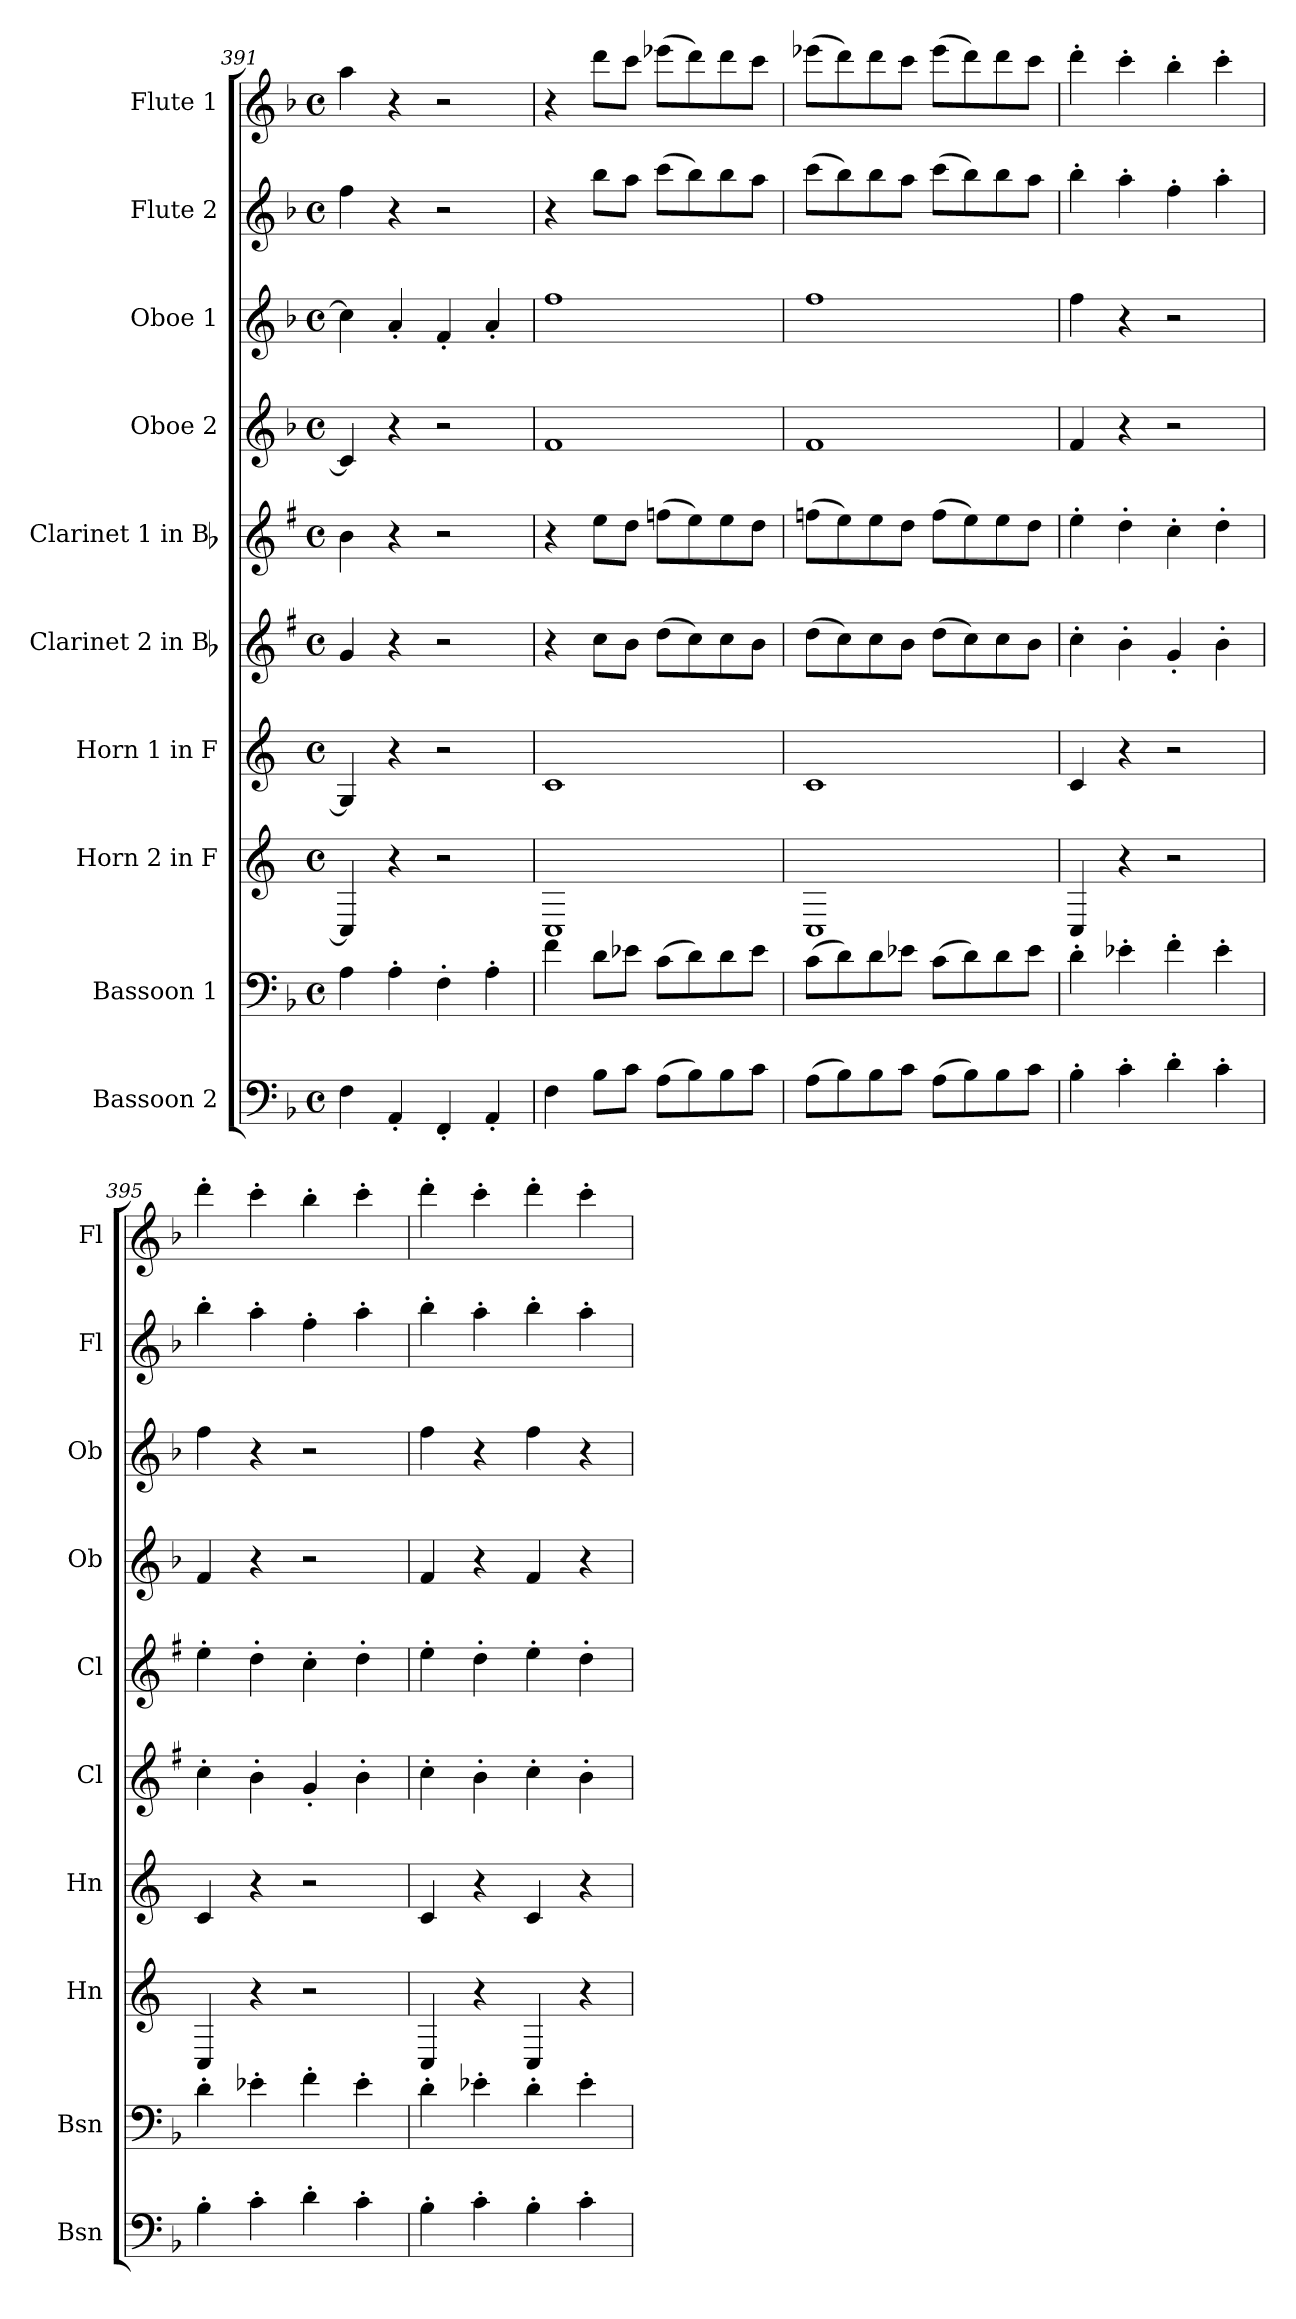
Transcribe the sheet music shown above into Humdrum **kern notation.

**kern	**kern	**kern	**kern	**kern	**kern	**kern	**kern	**kern	**kern
*part10	*part9	*part8	*part7	*part6	*part5	*part4	*part3	*part2	*part1
*staff10	*staff9	*staff8	*staff7	*staff6	*staff5	*staff4	*staff3	*staff2	*staff1
*I"Bassoon 2	*I"Bassoon 1	*I"Horn 2 in F	*I"Horn 1 in F	*I"Clarinet 2 in Bb	*I"Clarinet 1 in Bb	*I"Oboe 2	*I"Oboe 1	*I"Flute 2	*I"Flute 1
*I'Bsn	*I'Bsn	*I'Hn	*I'Hn	*I'Cl	*I'Cl	*I'Ob	*I'Ob	*I'Fl	*I'Fl
*clefF4	*clefF4	*clefG2	*clefG2	*clefG2	*clefG2	*clefG2	*clefG2	*clefG2	*clefG2
*	*	*ITrd4c7	*ITrd4c7	*ITrd1c2	*ITrd1c2	*	*	*	*
*k[b-]	*k[b-]	*k[b-]	*k[b-]	*k[b-]	*k[b-]	*k[b-]	*k[b-]	*k[b-]	*k[b-]
*M4/4	*M4/4	*M4/4	*M4/4	*M4/4	*M4/4	*M4/4	*M4/4	*M4/4	*M4/4
*met(c)	*met(c)	*met(c)	*met(c)	*met(c)	*met(c)	*met(c)	*met(c)	*met(c)	*met(c)
=391	=391	=391	=391	=391	=391	=391	=391	=391	=391
4F\	4A\	4FF/]	4C/]	4f/	4a\	4c/]	4cc\]	4ff\	4aa\
4AA'/	4A'\	4r	4r	4r	4r	4r	4a'/	4r	4r
4FF'/	4F'\	2r	2r	2r	2r	2r	4f'/	2r	2r
4AA'/	4A'\	.	.	.	.	.	4a'/	.	.
=392	=392	=392	=392	=392	=392	=392	=392	=392	=392
4F\	4f\	1FF	1F	4r	4r	1f	1ff	4r	4r
8B-\L	8d\L	.	.	8b-\L	8dd\L	.	.	8bb-\L	8ddd\L
8c\J	8e-X\J	.	.	8a\J	8cc\J	.	.	8aa\J	8ccc\J
(8A\L	(8c\L	.	.	(8cc\L	(8ee-X\L	.	.	(8ccc\L	(8eee-X\L
8B-\)	8d\)	.	.	8b-\)	8dd\)	.	.	8bb-\)	8ddd\)
8B-\	8d\	.	.	8b-\	8dd\	.	.	8bb-\	8ddd\
8c\J	8e-\J	.	.	8a\J	8cc\J	.	.	8aa\J	8ccc\J
=393	=393	=393	=393	=393	=393	=393	=393	=393	=393
(8A\L	(8c\L	1FF	1F	(8cc\L	(8ee-X\L	1f	1ff	(8ccc\L	(8eee-X\L
8B-\)	8d\)	.	.	8b-\)	8dd\)	.	.	8bb-\)	8ddd\)
8B-\	8d\	.	.	8b-\	8dd\	.	.	8bb-\	8ddd\
8c\J	8e-X\J	.	.	8a\J	8cc\J	.	.	8aa\J	8ccc\J
(8A\L	(8c\L	.	.	(8cc\L	(8ee-\L	.	.	(8ccc\L	(8eee-\L
8B-\)	8d\)	.	.	8b-\)	8dd\)	.	.	8bb-\)	8ddd\)
8B-\	8d\	.	.	8b-\	8dd\	.	.	8bb-\	8ddd\
8c\J	8e-\J	.	.	8a\J	8cc\J	.	.	8aa\J	8ccc\J
=394	=394	=394	=394	=394	=394	=394	=394	=394	=394
4B-'\	4d'\	4FF/	4F/	4b-'\	4dd'\	4f/	4ff\	4bb-'\	4ddd'\
4c'\	4e-X'\	4r	4r	4a'\	4cc'\	4r	4r	4aa'\	4ccc'\
4d'\	4f'\	2r	2r	4f'/	4b-'\	2r	2r	4ff'\	4bb-'\
4c'\	4e-'\	.	.	4a'\	4cc'\	.	.	4aa'\	4ccc'\
=395	=395	=395	=395	=395	=395	=395	=395	=395	=395
4B-'\	4d'\	4FF/	4F/	4b-'\	4dd'\	4f/	4ff\	4bb-'\	4ddd'\
4c'\	4e-X'\	4r	4r	4a'\	4cc'\	4r	4r	4aa'\	4ccc'\
4d'\	4f'\	2r	2r	4f'/	4b-'\	2r	2r	4ff'\	4bb-'\
4c'\	4e-'\	.	.	4a'\	4cc'\	.	.	4aa'\	4ccc'\
=396	=396	=396	=396	=396	=396	=396	=396	=396	=396
4B-'\	4d'\	4FF/	4F/	4b-'\	4dd'\	4f/	4ff\	4bb-'\	4ddd'\
4c'\	4e-X'\	4r	4r	4a'\	4cc'\	4r	4r	4aa'\	4ccc'\
4B-'\	4d'\	4FF/	4F/	4b-'\	4dd'\	4f/	4ff\	4bb-'\	4ddd'\
4c'\	4e-'\	4r	4r	4a'\	4cc'\	4r	4r	4aa'\	4ccc'\
=	=	=	=	=	=	=	=	=	=
*-	*-	*-	*-	*-	*-	*-	*-	*-	*-
